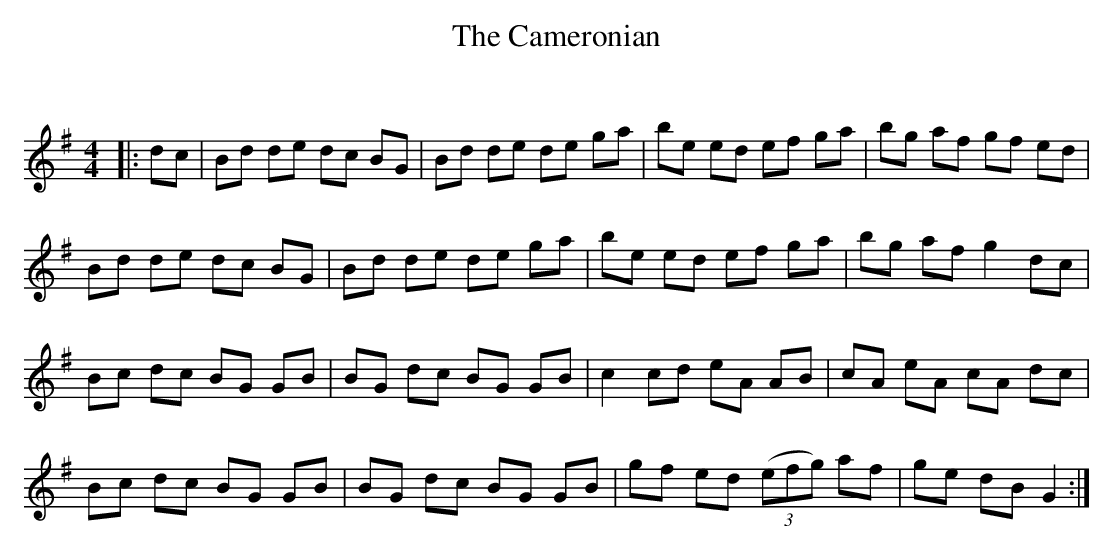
X:1
T: The Cameronian
C:
Q: 232
K:G
M:4/4
L:1/8
|:dc|Bd de dc BG|Bd de de ga|be ed ef ga|bg af gf ed|
Bd de dc BG|Bd de de ga|be ed ef ga|bg af g2 dc|
Bc dc BG GB|BG dc BG GB|c2 cd eA AB|cA eA cA dc|
Bc dc BG GB|BG dc BG GB|gf ed ((3efg) af|ge dB G2:|
